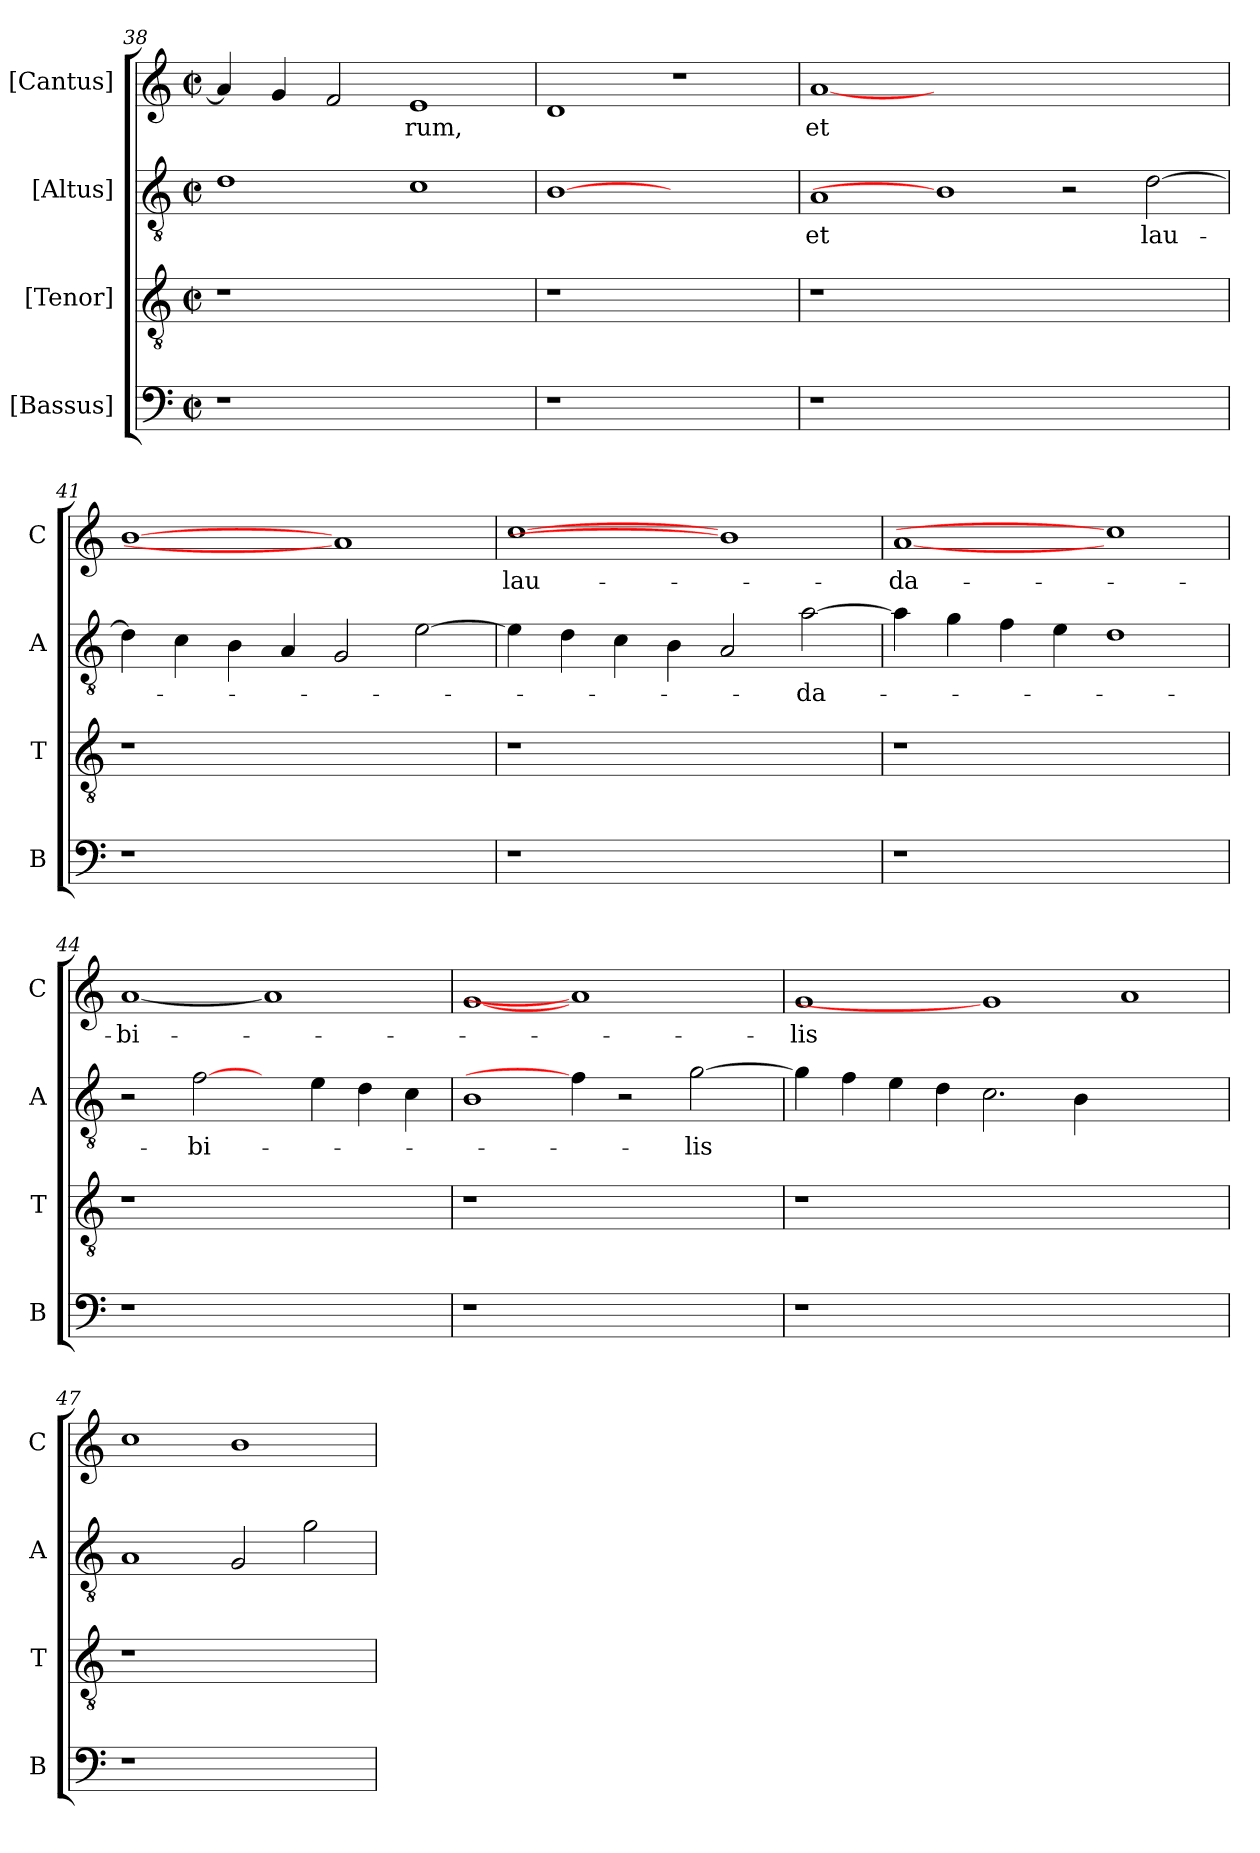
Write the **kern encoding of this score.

**kern	**kern	**kern	**text	**kern	**text
*part4	*part3	*part2	*part2	*part1	*part1
*staff4	*staff3	*staff2	*staff2	*staff1	*staff1
*I"[Bassus]	*I"[Tenor]	*I"[Altus]	*	*I"[Cantus]	*
*I'B	*I'T	*I'A	*	*I'C	*
*clefF4	*clefGv2	*clefGv2	*	*clefG2	*
*k[]	*k[]	*k[]	*	*k[]	*
*C:	*C:	*C:	*	*C:	*
*M2/2	*M2/2	*M2/2	*	*M2/2	*
*met(c|)	*met(c|)	*met(c|)	*	*met(c|)	*
=38	=38	=38	=38	=38	=38
1r	1r	1d	.	4a/]	.
.	.	.	.	4g/	.
.	.	.	.	2f/	.
!	!	!	!	!	!LO:LY:b
1ryy	1ryy	1c	.	1e	-rum,
=39	=39	=39	=39	=39	=39
1r	1r	[1B	.	1d	.
1ryy	1ryy	1ryy	.	1r	.
!!LO:LB:g=z
=40	=40	=40	=40	=40	=40
!	!	!	!LO:LY:b	!	!LO:LY:b
1r	1r	1A	et	[1a	et
0ryy	0ryy	1B]	.	0ryy	.
.	.	2r	.	.	.
!	!	!	!LO:LY:b	!	!
.	.	[2d\	lau-	.	.
=41	=41	=41	=41	=41	=41
1r	1r	4d\]	.	[1b	.
.	.	4c\	.	.	.
.	.	4B\	.	.	.
.	.	4A/	.	.	.
1ryy	1ryy	2G/	.	1a]	.
.	.	[2e\	.	.	.
=42	=42	=42	=42	=42	=42
!	!	!	!	!	!LO:LY:b
1r	1r	4e\]	.	[1cc	lau-
.	.	4d\	.	.	.
.	.	4c\	.	.	.
.	.	4B\	.	.	.
1ryy	1ryy	2A/	.	1b]	.
!	!	!	!LO:LY:b	!	!
.	.	[2a\	-da-	.	.
=43	=43	=43	=43	=43	=43
!	!	!	!	!	!LO:LY:b
1r	1r	4a\]	.	[1a	-da-
.	.	4g\	.	.	.
.	.	4f\	.	.	.
.	.	4e\	.	.	.
1ryy	1ryy	1d	.	1cc]	.
=44	=44	=44	=44	=44	=44
!	!	!	!	!	!LO:LY:b
1r	1r	2r	.	[1a	-bi-
!	!	!	!LO:LY:b	!	!
.	.	[2f\	-bi-	.	.
1ryy	1ryy	4ryy	.	1a]	.
.	.	4e\	.	.	.
.	.	4d\	.	.	.
.	.	4c\	.	.	.
=45	=45	=45	=45	=45	=45
1r	1r	1B	.	[1g	.
1ryy	1ryy	4f\]	.	1a]	.
.	.	2r	.	.	.
!	!	!	!LO:LY:b	!	!
.	.	[2g\	-lis	.	.
4ryy	4ryy	.	.	4ryy	.
!!LO:LB:g=z
=46	=46	=46	=46	=46	=46
!	!	!	!	!	!LO:LY:b
1r	1r	4g\]	.	1g	-lis
.	.	4f\	.	.	.
.	.	4e\	.	.	.
.	.	4d\	.	.	.
0ryy	0ryy	2.c\	.	1g]	.
.	.	4B\	.	.	.
.	.	1ryy	.	1a	.
=47	=47	=47	=47	=47	=47
1r	1r	1A	.	1cc	.
1ryy	1ryy	2G/	.	1b	.
.	.	2g\	.	.	.
=	=	=	=	=	=
*-	*-	*-	*-	*-	*-
